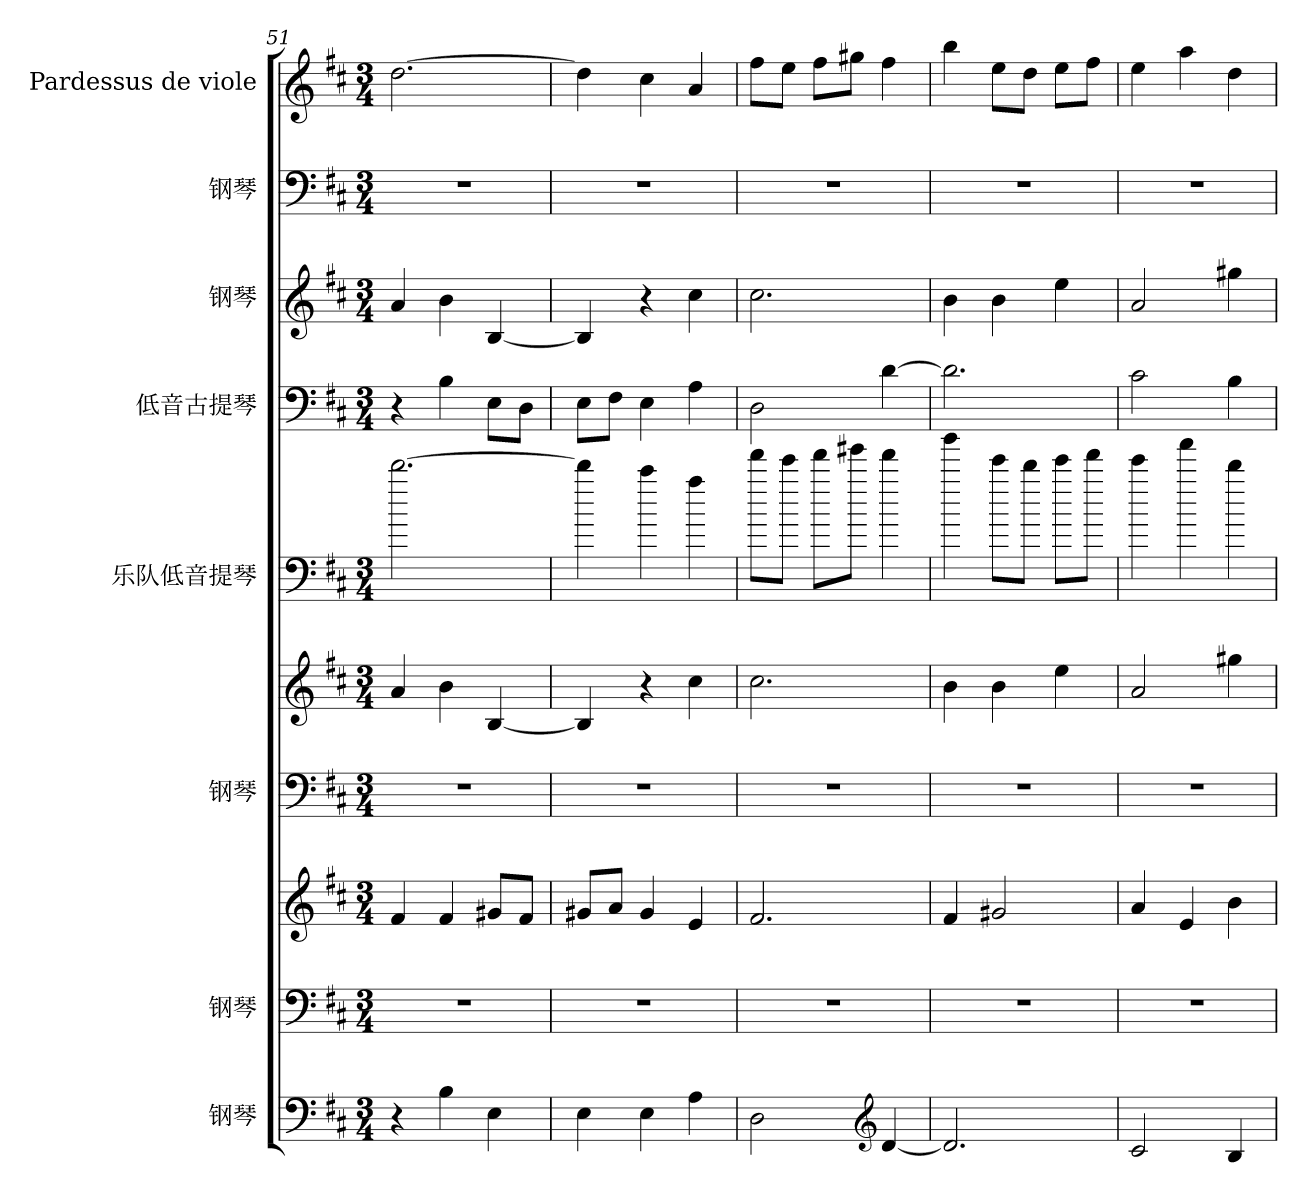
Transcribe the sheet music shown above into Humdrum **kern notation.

**kern	**kern	**kern	**kern	**kern	**kern	**kern	**kern	**kern	**kern
*part8	*part7	*part7	*part6	*part6	*part5	*part4	*part3	*part2	*part1
*staff10	*staff9	*staff8	*staff7	*staff6	*staff5	*staff4	*staff3	*staff2	*staff1
*I"钢琴	*I"钢琴	*	*I"钢琴	*	*I"乐队低音提琴	*I"低音古提琴	*I"钢琴	*I"钢琴	*I"Pardessus de viole
*	*	*	*	*	*	*	*	*	*I'Pds. v.
*clefF4	*clefF4	*clefG2	*clefF4	*clefG2	*clefF4	*clefF4	*clefG2	*clefF4	*clefG2
*	*	*	*	*	*ITrd7c12	*	*	*	*
*k[f#c#]	*k[f#c#]	*k[f#c#]	*k[f#c#]	*k[f#c#]	*k[f#c#]	*k[f#c#]	*k[f#c#]	*k[f#c#]	*k[f#c#]
*M3/4	*M3/4	*M3/4	*M3/4	*M3/4	*M3/4	*M3/4	*M3/4	*M3/4	*M3/4
=51	=51	=51	=51	=51	=51	=51	=51	=51	=51
4r	2.r	4f#/	2.r	4a/	[2.dd\	4r	4a/	2.r	[2.dd\
4B\	.	4f#/	.	4b\	.	4B\	4b\	.	.
4E\	.	8g#X/L	.	[4B/	.	8E\L	[4B/	.	.
.	.	8f#/J	.	.	.	8D\J	.	.	.
=52	=52	=52	=52	=52	=52	=52	=52	=52	=52
4E\	2.r	8g#X/L	2.r	4B/]	4dd\]	8E\L	4B/]	2.r	4dd\]
.	.	8a/J	.	.	.	8F#\J	.	.	.
4E\	.	4g#/	.	4r	4cc#\	4E\	4r	.	4cc#\
4A\	.	4e/	.	4cc#\	4a\	4A\	4cc#\	.	4a/
=53	=53	=53	=53	=53	=53	=53	=53	=53	=53
2D\	2.r	2.f#/	2.r	2.cc#\	8ff#\L	2D\	2.cc#\	2.r	8ff#\L
.	.	.	.	.	8ee\J	.	.	.	8ee\J
.	.	.	.	.	8ff#\L	.	.	.	8ff#\L
.	.	.	.	.	8gg#X\J	.	.	.	8gg#X\J
*clefG2	*	*	*	*	*	*	*	*	*
[4d/	.	.	.	.	4ff#\	[4d\	.	.	4ff#\
!!LO:PB:g=z
=54	=54	=54	=54	=54	=54	=54	=54	=54	=54
2.d/]	2.r	4f#/	2.r	4b\	4bb\	2.d\]	4b\	2.r	4bb\
.	.	2g#X/	.	4b\	8ee\L	.	4b\	.	8ee\L
.	.	.	.	.	8dd\J	.	.	.	8dd\J
.	.	.	.	4ee\	8ee\L	.	4ee\	.	8ee\L
.	.	.	.	.	8ff#\J	.	.	.	8ff#\J
=55	=55	=55	=55	=55	=55	=55	=55	=55	=55
2c#/	2.r	4a/	2.r	2a/	4ee\	2c#\	2a/	2.r	4ee\
.	.	4e/	.	.	4aa\	.	.	.	4aa\
4B/	.	4b\	.	4gg#X\	4dd\	4B\	4gg#X\	.	4dd\
=	=	=	=	=	=	=	=	=	=
*-	*-	*-	*-	*-	*-	*-	*-	*-	*-
